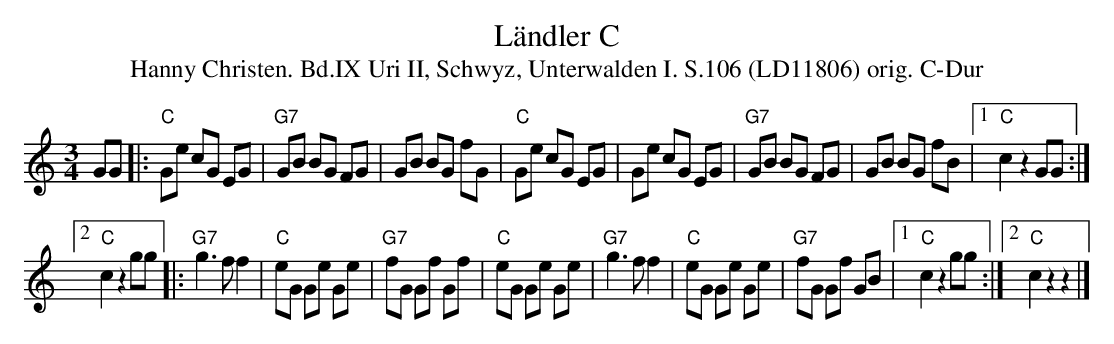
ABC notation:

X:1
T: Ländler C
T:Hanny Christen. Bd.IX Uri II, Schwyz, Unterwalden I. S.106 (LD11806) orig. C-Dur
M:3/4
L:1/8
K:C
GG |: "C"Ge cG EG | "G7"GB BG FG | GB BG fG | "C"Ge cG EG | Ge cG EG | "G7"GB BG FG | GB BG fB |1 "C"c2z2 GG :|2
"C"c2z2gg |: "G7"g3f f2 | "C"eG Ge Ge | "G7"fG Gf Gf | "C"eG Ge Ge | "G7"g3f f2 | "C"eG Ge Ge | "G7"fG Gf GB |1 "C"c2z2gg :|2 "C"c2 z2z2 |]
